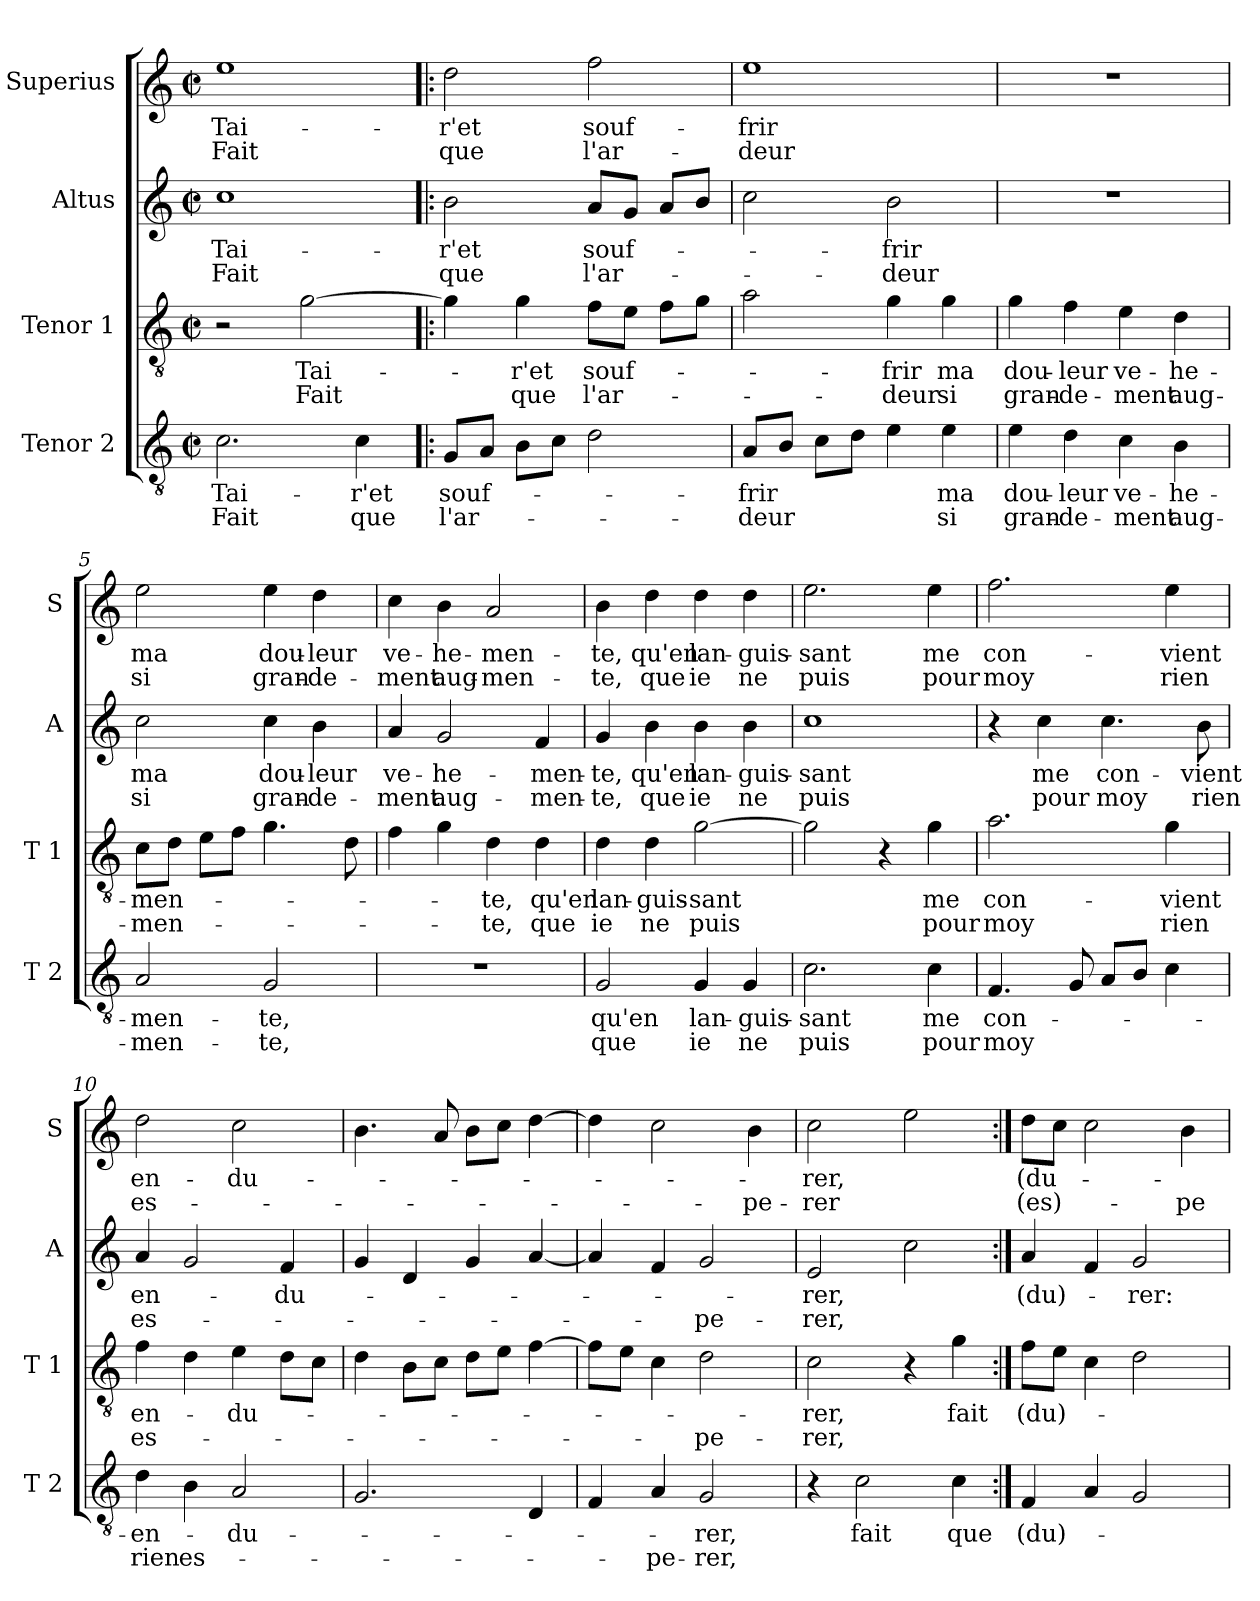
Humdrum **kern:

**kern	**text	**text	**kern	**text	**text	**kern	**text	**text	**kern	**text	**text
*part4	*part4	*part4	*part3	*part3	*part3	*part2	*part2	*part2	*part1	*part1	*part1
*staff4	*staff4	*staff4	*staff3	*staff3	*staff3	*staff2	*staff2	*staff2	*staff1	*staff1	*staff1
*I"Tenor 2	*	*	*I"Tenor 1	*	*	*I"Altus	*	*	*I"Superius	*	*
*I'T 2	*	*	*I'T 1	*	*	*I'A	*	*	*I'S	*	*
*clefGv2	*	*	*clefGv2	*	*	*clefG2	*	*	*clefG2	*	*
*k[]	*	*	*k[]	*	*	*k[]	*	*	*k[]	*	*
*C:	*	*	*C:	*	*	*C:	*	*	*C:	*	*
*M2/2	*	*	*M2/2	*	*	*M2/2	*	*	*M2/2	*	*
*met(c|)	*	*	*met(c|)	*	*	*met(c|)	*	*	*met(c|)	*	*
=1	=1	=1	=1	=1	=1	=1	=1	=1	=1	=1	=1
!	!LO:LY:b	!LO:LY:b	!	!	!	!	!LO:LY:b	!LO:LY:b	!	!LO:LY:b	!LO:LY:b
2.c\	Tai-	Fait	2r	.	.	1cc	Tai-	Fait	1ee	Tai-	Fait
!	!	!	!	!LO:LY:b	!LO:LY:b	!	!	!	!	!	!
.	.	.	[2g\	Tai-	Fait	.	.	.	.	.	.
!	!LO:LY:b	!LO:LY:b	!	!	!	!	!	!	!	!	!
4c\	-r'et	que	.	.	.	.	.	.	.	.	.
=2!|:	=2!|:	=2!|:	=2!|:	=2!|:	=2!|:	=2!|:	=2!|:	=2!|:	=2!|:	=2!|:	=2!|:
!	!LO:LY:b	!LO:LY:b	!	!	!	!	!LO:LY:b	!LO:LY:b	!	!LO:LY:b	!LO:LY:b
8G/L	souf-	l'ar-	4g\]	.	.	2b\	-r'et	que	2dd\	-r'et	que
8A/J	.	.	.	.	.	.	.	.	.	.	.
!	!	!	!	!LO:LY:b	!LO:LY:b	!	!	!	!	!	!
8B\L	.	.	4g\	-r'et	que	.	.	.	.	.	.
8c\J	.	.	.	.	.	.	.	.	.	.	.
!	!	!	!	!LO:LY:b	!LO:LY:b	!	!LO:LY:b	!LO:LY:b	!	!LO:LY:b	!LO:LY:b
2d\	.	.	8f\L	souf-	l'ar-	8a/L	souf-	l'ar-	2ff\	souf-	l'ar-
.	.	.	8e\J	.	.	8g/J	.	.	.	.	.
.	.	.	8f\L	.	.	8a/L	.	.	.	.	.
.	.	.	8g\J	.	.	8b/J	.	.	.	.	.
=3	=3	=3	=3	=3	=3	=3	=3	=3	=3	=3	=3
!	!LO:LY:b	!LO:LY:b	!	!	!	!	!	!	!	!LO:LY:b	!LO:LY:b
8A/L	-frir	-deur	2a\	.	.	2cc\	.	.	1ee	-frir	-deur
8B/J	.	.	.	.	.	.	.	.	.	.	.
8c\L	.	.	.	.	.	.	.	.	.	.	.
8d\J	.	.	.	.	.	.	.	.	.	.	.
!	!	!	!	!LO:LY:b	!LO:LY:b	!	!LO:LY:b	!LO:LY:b	!	!	!
4e\	.	.	4g\	-frir	-deur	2b\	-frir	-deur	.	.	.
!	!LO:LY:b	!LO:LY:b	!	!LO:LY:b	!LO:LY:b	!	!	!	!	!	!
4e\	ma	si	4g\	ma	si	.	.	.	.	.	.
=4	=4	=4	=4	=4	=4	=4	=4	=4	=4	=4	=4
!	!LO:LY:b	!LO:LY:b	!	!LO:LY:b	!LO:LY:b	!	!	!	!	!	!
4e\	dou-	gran-	4g\	dou-	gran-	1r	.	.	1r	.	.
!	!LO:LY:b	!LO:LY:b	!	!LO:LY:b	!LO:LY:b	!	!	!	!	!	!
4d\	-leur	-de-	4f\	-leur	-de-	.	.	.	.	.	.
!	!LO:LY:b	!LO:LY:b	!	!LO:LY:b	!LO:LY:b	!	!	!	!	!	!
4c\	ve-	-ment	4e\	ve-	-ment	.	.	.	.	.	.
!	!LO:LY:b	!LO:LY:b	!	!LO:LY:b	!LO:LY:b	!	!	!	!	!	!
4B\	-he-	aug-	4d\	-he-	aug-	.	.	.	.	.	.
=5	=5	=5	=5	=5	=5	=5	=5	=5	=5	=5	=5
!	!LO:LY:b	!LO:LY:b	!	!LO:LY:b	!LO:LY:b	!	!LO:LY:b	!LO:LY:b	!	!LO:LY:b	!LO:LY:b
2A/	-men-	-men-	8c\L	-men-	-men-	2cc\	ma	si	2ee\	ma	si
.	.	.	8d\J	.	.	.	.	.	.	.	.
.	.	.	8e\L	.	.	.	.	.	.	.	.
.	.	.	8f\J	.	.	.	.	.	.	.	.
!	!LO:LY:b	!LO:LY:b	!	!	!	!	!LO:LY:b	!LO:LY:b	!	!LO:LY:b	!LO:LY:b
2G/	-te,	-te,	4.g\	.	.	4cc\	dou-	gran-	4ee\	dou-	gran-
!	!	!	!	!	!	!	!LO:LY:b	!LO:LY:b	!	!LO:LY:b	!LO:LY:b
.	.	.	.	.	.	4b\	-leur	-de-	4dd\	-leur	-de-
.	.	.	8d\	.	.	.	.	.	.	.	.
!!LO:LB:g=z
=6	=6	=6	=6	=6	=6	=6	=6	=6	=6	=6	=6
!	!	!	!	!	!	!	!LO:LY:b	!LO:LY:b	!	!LO:LY:b	!LO:LY:b
1r	.	.	4f\	.	.	4a/	ve-	-ment	4cc\	ve-	-ment
!	!	!	!	!	!	!	!LO:LY:b	!LO:LY:b	!	!LO:LY:b	!LO:LY:b
.	.	.	4g\	.	.	2g/	-he-	aug-	4b\	-he-	aug-
!	!	!	!	!LO:LY:b	!LO:LY:b	!	!	!	!	!LO:LY:b	!LO:LY:b
.	.	.	4d\	-te,	-te,	.	.	.	2a/	-men-	-men-
!	!	!	!	!LO:LY:b	!LO:LY:b	!	!LO:LY:b	!LO:LY:b	!	!	!
.	.	.	4d\	qu'en	que	4f/	-men-	-men-	.	.	.
=7	=7	=7	=7	=7	=7	=7	=7	=7	=7	=7	=7
!	!LO:LY:b	!LO:LY:b	!	!LO:LY:b	!LO:LY:b	!	!LO:LY:b	!LO:LY:b	!	!LO:LY:b	!LO:LY:b
2G/	qu'en	que	4d\	lan-	ie	4g/	-te,	-te,	4b\	-te,	-te,
!	!	!	!	!LO:LY:b	!LO:LY:b	!	!LO:LY:b	!LO:LY:b	!	!LO:LY:b	!LO:LY:b
.	.	.	4d\	-guis-	ne	4b\	qu'en	que	4dd\	qu'en	que
!	!LO:LY:b	!LO:LY:b	!	!LO:LY:b	!LO:LY:b	!	!LO:LY:b	!LO:LY:b	!	!LO:LY:b	!LO:LY:b
4G/	lan-	ie	[2g\	-sant	puis	4b\	lan-	ie	4dd\	lan-	ie
!	!LO:LY:b	!LO:LY:b	!	!	!	!	!LO:LY:b	!LO:LY:b	!	!LO:LY:b	!LO:LY:b
4G/	-guis-	ne	.	.	.	4b\	-guis-	ne	4dd\	-guis-	ne
=8	=8	=8	=8	=8	=8	=8	=8	=8	=8	=8	=8
!	!LO:LY:b	!LO:LY:b	!	!	!	!	!LO:LY:b	!LO:LY:b	!	!LO:LY:b	!LO:LY:b
2.c\	-sant	puis	2g\]	.	.	1cc	-sant	puis	2.ee\	-sant	puis
.	.	.	4r	.	.	.	.	.	.	.	.
!	!LO:LY:b	!LO:LY:b	!	!LO:LY:b	!LO:LY:b	!	!	!	!	!LO:LY:b	!LO:LY:b
4c\	me	pour	4g\	me	pour	.	.	.	4ee\	me	pour
=9	=9	=9	=9	=9	=9	=9	=9	=9	=9	=9	=9
!	!LO:LY:b	!LO:LY:b	!	!LO:LY:b	!LO:LY:b	!	!	!	!	!LO:LY:b	!LO:LY:b
4.F/	con-	moy	2.a\	con-	moy	4r	.	.	2.ff\	con-	moy
!	!	!	!	!	!	!	!LO:LY:b	!LO:LY:b	!	!	!
.	.	.	.	.	.	4cc\	me	pour	.	.	.
8G/	.	.	.	.	.	.	.	.	.	.	.
!	!	!	!	!	!	!	!LO:LY:b	!LO:LY:b	!	!	!
8A/L	.	.	.	.	.	4.cc\	con-	moy	.	.	.
8B/J	.	.	.	.	.	.	.	.	.	.	.
!	!	!	!	!LO:LY:b	!LO:LY:b	!	!	!	!	!LO:LY:b	!LO:LY:b
4c\	.	.	4g\	-vient	rien	.	.	.	4ee\	-vient	rien
!	!	!	!	!	!	!	!LO:LY:b	!LO:LY:b	!	!	!
.	.	.	.	.	.	8b\	-vient	rien	.	.	.
=10	=10	=10	=10	=10	=10	=10	=10	=10	=10	=10	=10
!	!LO:LY:b	!LO:LY:b	!	!LO:LY:b	!LO:LY:b	!	!LO:LY:b	!LO:LY:b	!	!LO:LY:b	!LO:LY:b
4d\	en-	rien	4f\	en-	es-	4a/	en-	es-	2dd\	en-	es-
!	!	!LO:LY:b	!	!	!	!	!	!	!	!	!
4B\	.	es-	4d\	.	.	2g/	.	.	.	.	.
!	!LO:LY:b	!	!	!LO:LY:b	!	!	!	!	!	!LO:LY:b	!
2A/	-du-	.	4e\	-du-	.	.	.	.	2cc\	-du-	.
!	!	!	!	!	!	!	!LO:LY:b	!	!	!	!
.	.	.	8d\L	.	.	4f/	-du-	.	.	.	.
.	.	.	8c\J	.	.	.	.	.	.	.	.
!!LO:LB:g=z
=11	=11	=11	=11	=11	=11	=11	=11	=11	=11	=11	=11
2.G/	.	.	4d\	.	.	4g/	.	.	4.b\	.	.
.	.	.	8B\L	.	.	4d/	.	.	.	.	.
.	.	.	8c\J	.	.	.	.	.	8a/	.	.
.	.	.	8d\L	.	.	4g/	.	.	8b\L	.	.
.	.	.	8e\J	.	.	.	.	.	8cc\J	.	.
4D/	.	.	[4f\	.	.	[4a/	.	.	[4dd\	.	.
=12	=12	=12	=12	=12	=12	=12	=12	=12	=12	=12	=12
4F/	.	.	8f\L]	.	.	4a/]	.	.	4dd\]	.	.
.	.	.	8e\J	.	.	.	.	.	.	.	.
!	!	!LO:LY:b	!	!	!	!	!	!	!	!	!
4A/	.	-pe-	4c\	.	.	4f/	.	.	2cc\	.	.
!	!LO:LY:b	!LO:LY:b	!	!	!LO:LY:b	!	!	!LO:LY:b	!	!	!
2G/	-rer,	-rer,	2d\	.	-pe-	2g/	.	-pe-	.	.	.
!	!	!	!	!	!	!	!	!	!	!	!LO:LY:b
.	.	.	.	.	.	.	.	.	4b\	.	-pe-
=13	=13	=13	=13	=13	=13	=13	=13	=13	=13	=13	=13
!	!	!	!	!LO:LY:b	!LO:LY:b	!	!LO:LY:b	!LO:LY:b	!	!LO:LY:b	!LO:LY:b
4r	.	.	2c\	-rer,	-rer,	2e/	-rer,	-rer,	2cc\	-rer,	-rer
!	!LO:LY:b	!	!	!	!	!	!	!	!	!	!
2c\	fait	.	.	.	.	.	.	.	.	.	.
.	.	.	4r	.	.	2cc\	.	.	2ee\	.	.
!	!LO:LY:b	!	!	!LO:LY:b	!	!	!	!	!	!	!
4c\	que	.	4g\	fait	.	.	.	.	.	.	.
=14:|!	=14:|!	=14:|!	=14:|!	=14:|!	=14:|!	=14:|!	=14:|!	=14:|!	=14:|!	=14:|!	=14:|!
!	!LO:LY:b	!	!	!LO:LY:b	!	!	!LO:LY:b	!	!	!LO:LY:b	!LO:LY:b
4F/	(du)-	.	8f\L	(du)-	.	4a/	(du)-	.	8dd\L	(du-	(es)-
.	.	.	8e\J	.	.	.	.	.	8cc\J	.	.
4A/	.	.	4c\	.	.	4f/	.	.	2cc\	.	.
!	!	!	!	!	!	!	!LO:LY:b	!	!	!	!
2G/	.	.	2d\	.	.	2g/	-rer:	.	.	.	.
!	!	!	!	!	!	!	!	!	!	!	!LO:LY:b
.	.	.	.	.	.	.	.	.	4b\	.	-pe-
=	=	=	=	=	=	=	=	=	=	=	=
*-	*-	*-	*-	*-	*-	*-	*-	*-	*-	*-	*-
